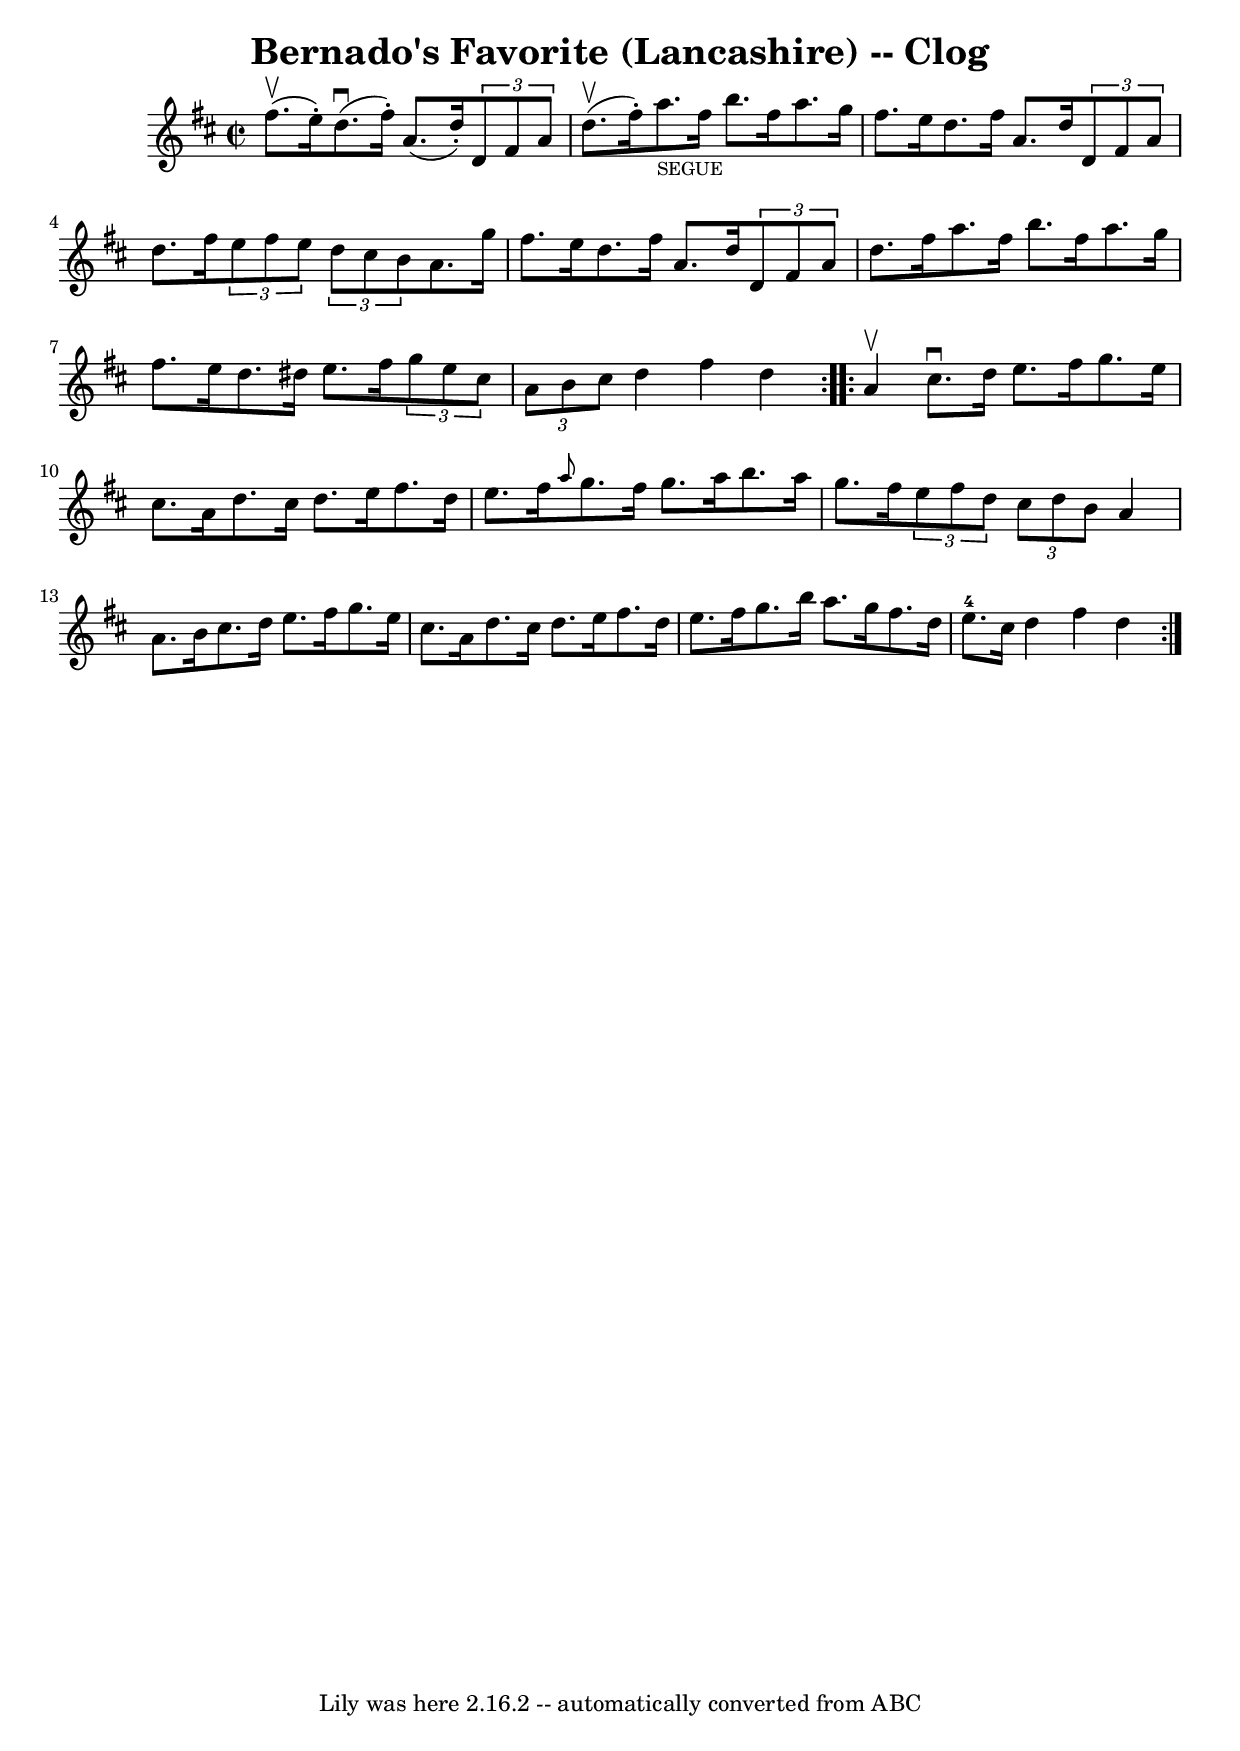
\version "2.16.2"
\include "Mammoth.ily"
\header {
  %% book = "Ryan's Mammoth Collection"
  crossRefNumber = "1"
  footnotes = "\\\\158 940"
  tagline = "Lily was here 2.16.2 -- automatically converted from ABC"
  title = "Bernado's Favorite (Lancashire) -- Clog"

}
voicedefault =  {



  \repeat volta 2 {

    \override Staff.TimeSignature #'style = #'C
    \time 2/2 
    \key d \major     fis''8.^\upbow(e''16-.)  |
    d''8.^\downbow(fis''16-.) a'8. (d''16-.)   \times 2/3 { d'8 fis'8 
							 a'8   						       } d''8.^\upbow(fis''16-.)    |
    a''8._\segue        fis''16 b''8. fis''16 a''8. g''16 fis''8. e''16     |
    
    d''8. fis''16 a'8. d''16    \times 2/3 { d'8 fis'8 a'8  
					   }        d''8. fis''16     |
    \times 2/3 { e''8 fis''8 e''8  
	       }   
    \times 2/3 { d''8 cis''8 b'8   	       } a'8. g''16 fis''8. e''16      |
    d''8. fis''16 a'8. d''16    \times 2/3 { d'8 fis'8   
					     a'8   					   } d''8. fis''16     |
    a''8. fis''16 b''8. fis''16        a''8. g''16 fis''8. e''16     |
    d''8. dis''16 e''8.    
    fis''16    \times 2/3 { g''8 e''8 cis''8  
			  }   \times 2/3 { a'8 b'8 
					   cis''8   					 }    |
    d''4 fis''4 d''4  
  }     
  \repeat volta 2 {
         a'4^\upbow  |
    cis''8.^\downbow d''16 e''8. fis''16 g''8.      e''16 cis''8. a'16     |
    d''8. cis''16 d''8. e''16         fis''8. d''16 e''8. fis''16     |
    \grace { a''8  
	   } g''8.         fis''16 g''8. a''16 b''8. a''16 g''8. fis''16     |
    
    \times 2/3 { e''8 fis''8 d''8  
	       }   \times 2/3 { cis''8 d''8 b'8 
				 			      } a'4 a'8. b'16     |
    cis''8. d''16 e''8. fis''16        g''8. e''16 cis''8. a'16     |
    d''8. cis''16 d''8.         e''16 fis''8. d''16 e''8. fis''16     |
    g''8. b''16         a''8. g''16 fis''8. d''16 e''8.-4 cis''16     |
    d''4 
    fis''4 d''4  
  }   

}

\score{
  <<

    \context Staff="default"
    {
      \voicedefault 
      
    }

  >>
  \layout {
    
  }
  \midi {
  }

}
